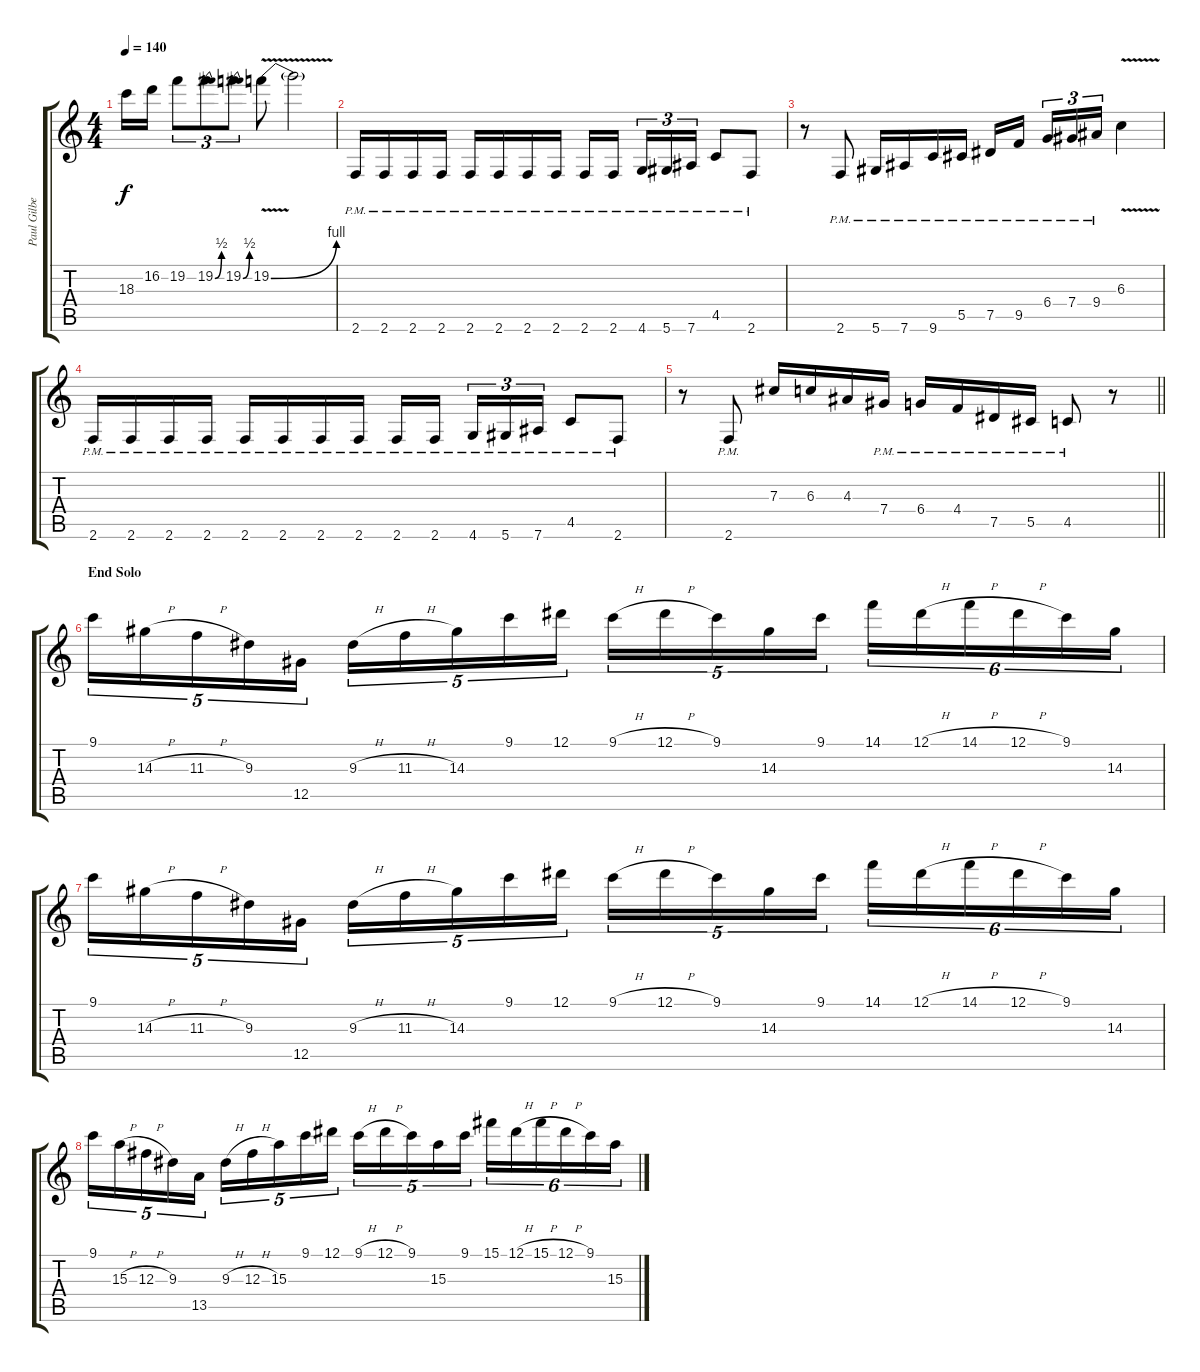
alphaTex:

\track ("Paul Gilbert" "Paul Gilbe") {instrument distortionguitar}
\staff {score tabs}
\tuning (Eb4 Bb3 Gb3 Db3 Ab2 Eb2) {hide}
\ts (4 4)
\tempo 140
\clef g2
\ks c
18.3.16{dy f} 16.2.16 19.2.8{tu (3 2)} 19.2{be (bend 0 0 60 2)}.8{tu (3 2)} 19.2{be (bend 0 0 60 2)}.8{tu (3 2)} 19.2{be (bend 0 0 60 4) v}.8 19.2{t}.2 |
2.6{pm}.16 2.6{pm}.16 2.6{pm}.16 2.6{pm}.16 2.6{pm}.16 2.6{pm}.16 2.6{pm}.16 2.6{pm}.16 2.6{pm}.16 2.6{pm}.16{beam splitsecondary} 4.6{pm}.16{tu (3 2)} 5.6{pm}.16{tu (3 2)} 7.6{pm}.16{tu (3 2)} 4.5{pm}.8 2.6{pm}.8 |
r.8 2.6{pm}.8 5.6{pm}.16 7.6{pm}.16 9.6{pm}.16 5.5{pm}.16 7.5{pm}.16 9.5{pm}.16{beam splitsecondary} 6.4{pm}.16{tu (3 2)} 7.4{pm}.16{tu (3 2)} 9.4{pm}.16{tu (3 2)} 6.3{v}.4 |
2.6{pm}.16 2.6{pm}.16 2.6{pm}.16 2.6{pm}.16 2.6{pm}.16 2.6{pm}.16 2.6{pm}.16 2.6{pm}.16 2.6{pm}.16 2.6{pm}.16{beam splitsecondary} 4.6{pm}.16{tu (3 2)} 5.6{pm}.16{tu (3 2)} 7.6{pm}.16{tu (3 2)} 4.5{pm}.8 2.6{pm}.8 |
\barLineRight lightlight
r.8 2.6{pm}.8 7.3.16 6.3.16 4.3.16 7.4{pm}.16 6.4{pm}.16 4.4{pm}.16 7.5{pm}.16 5.5{pm}.16 4.5{pm}.8 r.8 |
\section ("" "End Solo")
9.1.16{tu (5 4)} 14.3{h}.16{tu (5 4)} 11.3{h}.16{tu (5 4)} 9.3.16{tu (5 4)} 12.5.16{tu (5 4)} 9.3{h}.16{tu (5 4)} 11.3{h}.16{tu (5 4)} 14.3.16{tu (5 4)} 9.1.16{tu (5 4)} 12.1.16{tu (5 4)} 9.1{h}.16{tu (5 4)} 12.1{h}.16{tu (5 4)} 9.1.16{tu (5 4)} 14.3.16{tu (5 4)} 9.1.16{tu (5 4)} 14.1.16{tu (6 4)} 12.1{h}.16{tu (6 4)} 14.1{h}.16{tu (6 4)} 12.1{h}.16{tu (6 4)} 9.1.16{tu (6 4)} 14.3.16{tu (6 4)} |
9.1.16{tu (5 4)} 14.3{h}.16{tu (5 4)} 11.3{h}.16{tu (5 4)} 9.3.16{tu (5 4)} 12.5.16{tu (5 4)} 9.3{h}.16{tu (5 4)} 11.3{h}.16{tu (5 4)} 14.3.16{tu (5 4)} 9.1.16{tu (5 4)} 12.1.16{tu (5 4)} 9.1{h}.16{tu (5 4)} 12.1{h}.16{tu (5 4)} 9.1.16{tu (5 4)} 14.3.16{tu (5 4)} 9.1.16{tu (5 4)} 14.1.16{tu (6 4)} 12.1{h}.16{tu (6 4)} 14.1{h}.16{tu (6 4)} 12.1{h}.16{tu (6 4)} 9.1.16{tu (6 4)} 14.3.16{tu (6 4)} |
9.1.16{tu (5 4)} 15.3{h}.16{tu (5 4)} 12.3{h}.16{tu (5 4)} 9.3.16{tu (5 4)} 13.5.16{tu (5 4)} 9.3{h}.16{tu (5 4)} 12.3{h}.16{tu (5 4)} 15.3.16{tu (5 4)} 9.1.16{tu (5 4)} 12.1.16{tu (5 4)} 9.1{h}.16{tu (5 4)} 12.1{h}.16{tu (5 4)} 9.1.16{tu (5 4)} 15.3.16{tu (5 4)} 9.1.16{tu (5 4)} 15.1.16{tu (6 4)} 12.1{h}.16{tu (6 4)} 15.1{h}.16{tu (6 4)} 12.1{h}.16{tu (6 4)} 9.1.16{tu (6 4)} 15.3.16{tu (6 4)}
